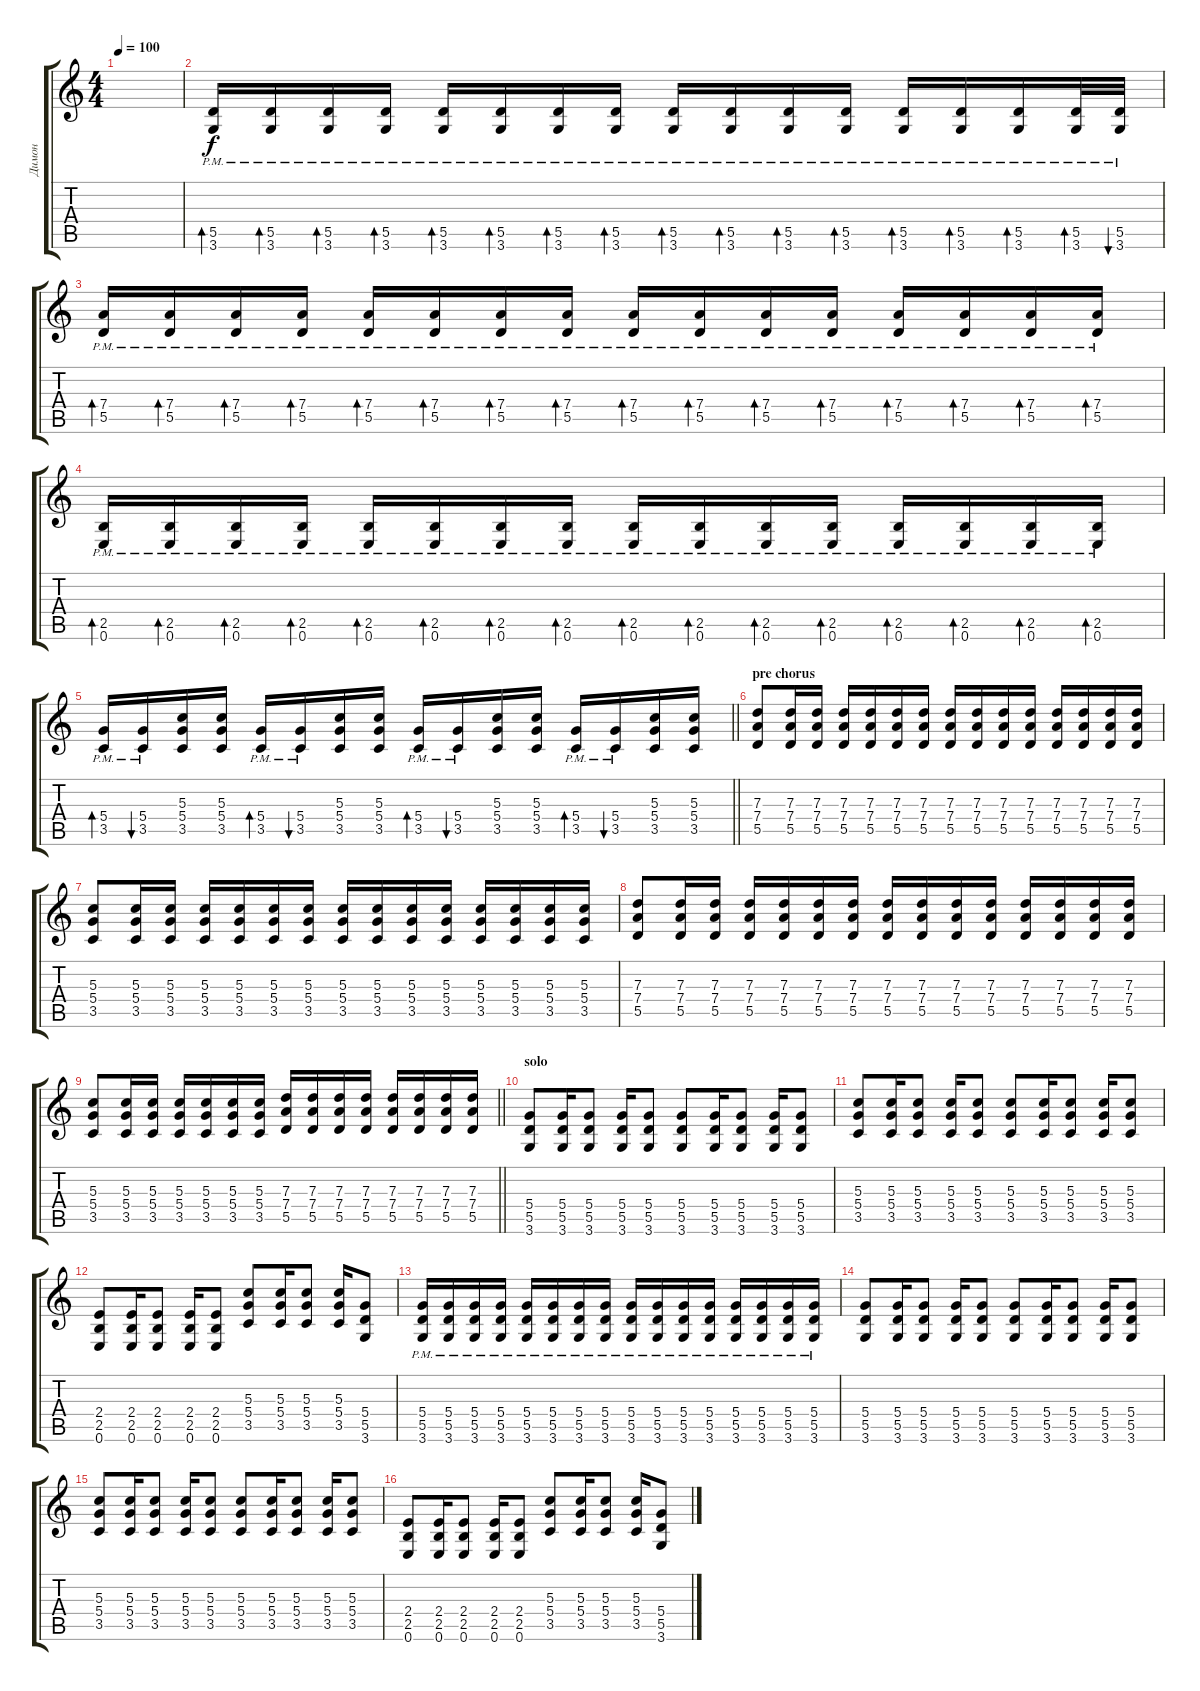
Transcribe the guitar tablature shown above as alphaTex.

\track ("Димон" "Димон") {instrument distortionguitar}
\staff {score tabs}
\tuning (E4 B3 G3 D3 A2 E2) {hide}
\ts (4 4)
\tempo 100
\clef g2
\ks c
|
(5.5{pm} 3.6{pm}).16{bd 60} (5.5{pm} 3.6{pm}).16{bd 60} (5.5{pm} 3.6{pm}).16{bd 60} (5.5{pm} 3.6{pm}).16{bd 60} (5.5{pm} 3.6{pm}).16{bd 60} (5.5{pm} 3.6{pm}).16{bd 60} (5.5{pm} 3.6{pm}).16{bd 60} (5.5{pm} 3.6{pm}).16{bd 60} (5.5{pm} 3.6{pm}).16{bd 60} (5.5{pm} 3.6{pm}).16{bd 60} (5.5{pm} 3.6{pm}).16{bd 60} (5.5{pm} 3.6{pm}).16{bd 60} (5.5{pm} 3.6{pm}).16{bd 60} (5.5{pm} 3.6{pm}).16{bd 60} (5.5{pm} 3.6{pm}).16{bd 60} (5.5{pm} 3.6{pm}).32{bd 60} (5.5{pm} 3.6{pm}).32{bu 60} |
(7.4{pm} 5.5{pm}).16{bd 60} (7.4{pm} 5.5{pm}).16{bd 60} (7.4{pm} 5.5{pm}).16{bd 60} (7.4{pm} 5.5{pm}).16{bd 60} (7.4{pm} 5.5{pm}).16{bd 60} (7.4{pm} 5.5{pm}).16{bd 60} (7.4{pm} 5.5{pm}).16{bd 60} (7.4{pm} 5.5{pm}).16{bd 60} (7.4{pm} 5.5{pm}).16{bd 60} (7.4{pm} 5.5{pm}).16{bd 60} (7.4{pm} 5.5{pm}).16{bd 60} (7.4{pm} 5.5{pm}).16{bd 60} (7.4{pm} 5.5{pm}).16{bd 60} (7.4{pm} 5.5{pm}).16{bd 60} (7.4{pm} 5.5{pm}).16{bd 60} (7.4{pm} 5.5{pm}).16{bd 60} |
(2.5{pm} 0.6{pm}).16{bd 60} (2.5{pm} 0.6{pm}).16{bd 60} (2.5{pm} 0.6{pm}).16{bd 60} (2.5{pm} 0.6{pm}).16{bd 60} (2.5{pm} 0.6{pm}).16{bd 60} (2.5{pm} 0.6{pm}).16{bd 60} (2.5{pm} 0.6{pm}).16{bd 60} (2.5{pm} 0.6{pm}).16{bd 60} (2.5{pm} 0.6{pm}).16{bd 60} (2.5{pm} 0.6{pm}).16{bd 60} (2.5{pm} 0.6{pm}).16{bd 60} (2.5{pm} 0.6{pm}).16{bd 60} (2.5{pm} 0.6{pm}).16{bd 60} (2.5{pm} 0.6{pm}).16{bd 60} (2.5{pm} 0.6{pm}).16{bd 60} (2.5{pm} 0.6{pm}).16{bd 60} |
\barLineRight lightlight
(5.4{pm} 3.5{pm}).16{bd 60} (5.4{pm} 3.5{pm}).16{bu 60} (5.3 5.4 3.5).16 (5.3 5.4 3.5).16 (5.4{pm} 3.5{pm}).16{bd 60} (5.4{pm} 3.5{pm}).16{bu 60} (5.3 5.4 3.5).16 (5.3 5.4 3.5).16 (5.4{pm} 3.5{pm}).16{bd 60} (5.4{pm} 3.5{pm}).16{bu 60} (5.3 5.4 3.5).16 (5.3 5.4 3.5).16 (5.4{pm} 3.5{pm}).16{bd 60} (5.4{pm} 3.5{pm}).16{bu 60} (5.3 5.4 3.5).16 (5.3 5.4 3.5).16 |
\section ("" "pre chorus")
(7.3 7.4 5.5).8 (7.3 7.4 5.5).16 (7.3 7.4 5.5).16 (7.3 7.4 5.5).16 (7.3 7.4 5.5).16 (7.3 7.4 5.5).16 (7.3 7.4 5.5).16 (7.3 7.4 5.5).16 (7.3 7.4 5.5).16 (7.3 7.4 5.5).16 (7.3 7.4 5.5).16 (7.3 7.4 5.5).16 (7.3 7.4 5.5).16 (7.3 7.4 5.5).16 (7.3 7.4 5.5).16 |
(5.3 5.4 3.5).8 (5.3 5.4 3.5).16 (5.3 5.4 3.5).16 (5.3 5.4 3.5).16 (5.3 5.4 3.5).16 (5.3 5.4 3.5).16 (5.3 5.4 3.5).16 (5.3 5.4 3.5).16 (5.3 5.4 3.5).16 (5.3 5.4 3.5).16 (5.3 5.4 3.5).16 (5.3 5.4 3.5).16 (5.3 5.4 3.5).16 (5.3 5.4 3.5).16 (5.3 5.4 3.5).16 |
(7.3 7.4 5.5).8 (7.3 7.4 5.5).16 (7.3 7.4 5.5).16 (7.3 7.4 5.5).16 (7.3 7.4 5.5).16 (7.3 7.4 5.5).16 (7.3 7.4 5.5).16 (7.3 7.4 5.5).16 (7.3 7.4 5.5).16 (7.3 7.4 5.5).16 (7.3 7.4 5.5).16 (7.3 7.4 5.5).16 (7.3 7.4 5.5).16 (7.3 7.4 5.5).16 (7.3 7.4 5.5).16 |
\barLineRight lightlight
(5.3 5.4 3.5).8 (5.3 5.4 3.5).16 (5.3 5.4 3.5).16 (5.3 5.4 3.5).16 (5.3 5.4 3.5).16 (5.3 5.4 3.5).16 (5.3 5.4 3.5).16 (7.3 7.4 5.5).16 (7.3 7.4 5.5).16 (7.3 7.4 5.5).16 (7.3 7.4 5.5).16 (7.3 7.4 5.5).16 (7.3 7.4 5.5).16 (7.3 7.4 5.5).16 (7.3 7.4 5.5).16 |
\section ("" "solo")
(5.4 5.5 3.6).8 (5.4 5.5 3.6).16 (5.4 5.5 3.6).8 (5.4 5.5 3.6).16 (5.4 5.5 3.6).8 (5.4 5.5 3.6).8 (5.4 5.5 3.6).16 (5.4 5.5 3.6).8 (5.4 5.5 3.6).16 (5.4 5.5 3.6).8 |
(5.3 5.4 3.5).8 (5.3 5.4 3.5).16 (5.3 5.4 3.5).8 (5.3 5.4 3.5).16 (5.3 5.4 3.5).8 (5.3 5.4 3.5).8 (5.3 5.4 3.5).16 (5.3 5.4 3.5).8 (5.3 5.4 3.5).16 (5.3 5.4 3.5).8 |
(2.4 2.5 0.6).8 (2.4 2.5 0.6).16 (2.4 2.5 0.6).8 (2.4 2.5 0.6).16 (2.4 2.5 0.6).8 (5.3 5.4 3.5).8 (5.3 5.4 3.5).16 (5.3 5.4 3.5).8 (5.3 5.4 3.5).16 (5.4 5.5 3.6).8 |
(5.4{pm} 5.5{pm} 3.6{pm}).16 (5.4{pm} 5.5{pm} 3.6{pm}).16 (5.4{pm} 5.5{pm} 3.6{pm}).16 (5.4{pm} 5.5{pm} 3.6{pm}).16 (5.4{pm} 5.5{pm} 3.6{pm}).16 (5.4{pm} 5.5{pm} 3.6{pm}).16 (5.4{pm} 5.5{pm} 3.6{pm}).16 (5.4{pm} 5.5{pm} 3.6{pm}).16 (5.4{pm} 5.5{pm} 3.6{pm}).16 (5.4{pm} 5.5{pm} 3.6{pm}).16 (5.4{pm} 5.5{pm} 3.6{pm}).16 (5.4{pm} 5.5{pm} 3.6{pm}).16 (5.4{pm} 5.5{pm} 3.6{pm}).16 (5.4{pm} 5.5{pm} 3.6{pm}).16 (5.4{pm} 5.5{pm} 3.6{pm}).16 (5.4{pm} 5.5{pm} 3.6{pm}).16 |
(5.4 5.5 3.6).8 (5.4 5.5 3.6).16 (5.4 5.5 3.6).8 (5.4 5.5 3.6).16 (5.4 5.5 3.6).8 (5.4 5.5 3.6).8 (5.4 5.5 3.6).16 (5.4 5.5 3.6).8 (5.4 5.5 3.6).16 (5.4 5.5 3.6).8 |
(5.3 5.4 3.5).8 (5.3 5.4 3.5).16 (5.3 5.4 3.5).8 (5.3 5.4 3.5).16 (5.3 5.4 3.5).8 (5.3 5.4 3.5).8 (5.3 5.4 3.5).16 (5.3 5.4 3.5).8 (5.3 5.4 3.5).16 (5.3 5.4 3.5).8 |
(2.4 2.5 0.6).8 (2.4 2.5 0.6).16 (2.4 2.5 0.6).8 (2.4 2.5 0.6).16 (2.4 2.5 0.6).8 (5.3 5.4 3.5).8 (5.3 5.4 3.5).16 (5.3 5.4 3.5).8 (5.3 5.4 3.5).16 (5.4 5.5 3.6).8
